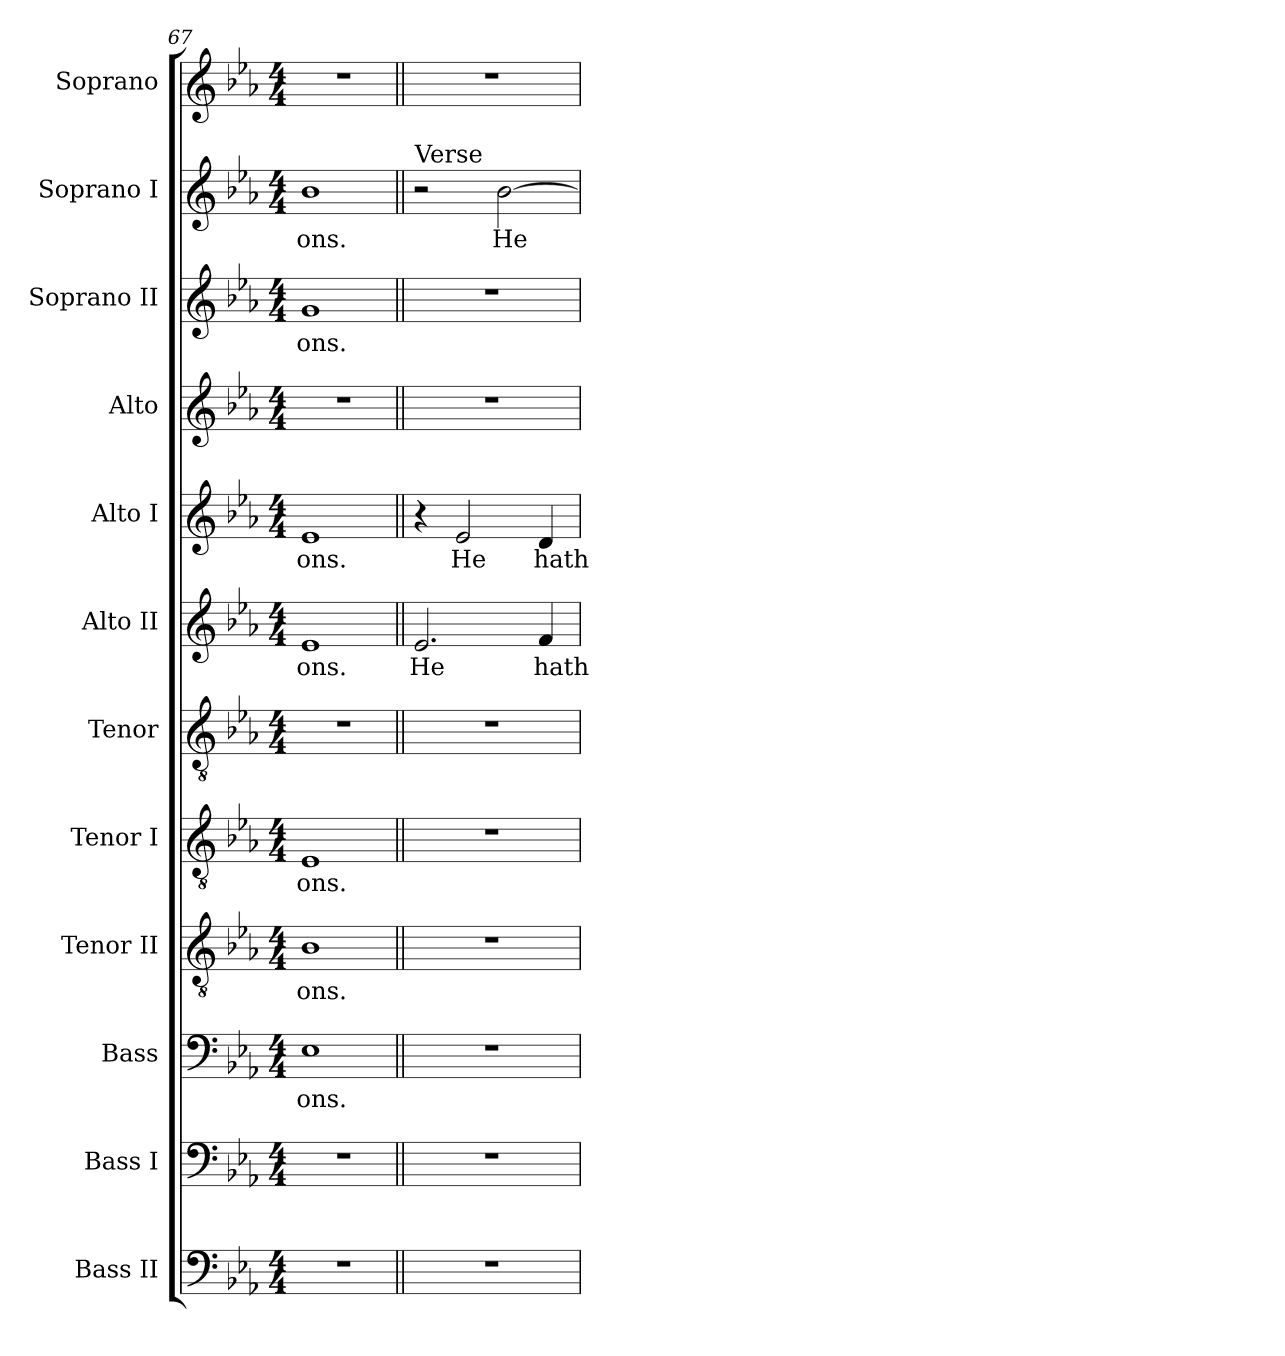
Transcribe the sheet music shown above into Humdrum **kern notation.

**kern	**kern	**kern	**text	**kern	**text	**kern	**text	**kern	**kern	**text	**kern	**text	**kern	**kern	**text	**kern	**text	**kern
*part12	*part11	*part10	*part10	*part9	*part9	*part8	*part8	*part7	*part6	*part6	*part5	*part5	*part4	*part3	*part3	*part2	*part2	*part1
*staff12	*staff11	*staff10	*staff10	*staff9	*staff9	*staff8	*staff8	*staff7	*staff6	*staff6	*staff5	*staff5	*staff4	*staff3	*staff3	*staff2	*staff2	*staff1
*I"Bass II	*I"Bass I	*I"Bass	*	*I"Tenor II	*	*I"Tenor I	*	*I"Tenor	*I"Alto II	*	*I"Alto I	*	*I"Alto	*I"Soprano II	*	*I"Soprano I	*	*I"Soprano
*I'BII	*I'BI	*I'B	*	*I'TII	*	*I'TI	*	*I'T	*I'AII	*	*I'AI	*	*I'A	*I'SII	*	*I'SI	*	*I'S
*clefF4	*clefF4	*clefF4	*	*clefGv2	*	*clefGv2	*	*clefGv2	*clefG2	*	*clefG2	*	*clefG2	*clefG2	*	*clefG2	*	*clefG2
*ITrd7c12	*	*ITrd7c12	*	*ITrd7c12	*	*ITrd7c12	*	*ITrd7c12	*	*	*	*	*	*	*	*	*	*
*k[b-e-a-]	*k[b-e-a-]	*k[b-e-a-]	*	*k[b-e-a-]	*	*k[b-e-a-]	*	*k[b-e-a-]	*k[b-e-a-]	*	*k[b-e-a-]	*	*k[b-e-a-]	*k[b-e-a-]	*	*k[b-e-a-]	*	*k[b-e-a-]
*E-:	*E-:	*E-:	*	*E-:	*	*E-:	*	*E-:	*E-:	*	*E-:	*	*E-:	*E-:	*	*E-:	*	*E-:
*M4/4	*M4/4	*M4/4	*	*M4/4	*	*M4/4	*	*M4/4	*M4/4	*	*M4/4	*	*M4/4	*M4/4	*	*M4/4	*	*M4/4
=67	=67	=67	=67	=67	=67	=67	=67	=67	=67	=67	=67	=67	=67	=67	=67	=67	=67	=67
!	!	!	!LO:LY:b:color=#000000	!	!	!	!	!	!	!	!	!	!	!	!	!	!	!
!	!	!	!	!	!LO:LY:b:color=#000000	!	!	!	!	!	!	!	!	!	!	!	!	!
!	!	!	!	!	!	!	!LO:LY:b:color=#000000	!	!	!	!	!	!	!	!	!	!	!
!	!	!	!	!	!	!	!	!	!	!LO:LY:b:color=#000000	!	!	!	!	!	!	!	!
!	!	!	!	!	!	!	!	!	!	!	!	!LO:LY:b:color=#000000	!	!	!	!	!	!
!	!	!	!	!	!	!	!	!	!	!	!	!	!	!	!LO:LY:b:color=#000000	!	!	!
!	!	!	!	!	!	!	!	!	!	!	!	!	!	!	!	!	!LO:LY:b:color=#000000	!
1r	1r	1EE-i	-ons.	1BB-i	-ons.	1EE-i	-ons.	1r	1e-i	-ons.	1e-i	-ons.	1r	1gi	-ons.	1b-i	-ons.	1r
!!LO:PB:g=z
=68||	=68||	=68||	=68||	=68||	=68||	=68||	=68||	=68||	=68||	=68||	=68||	=68||	=68||	=68||	=68||	=68||	=68||	=68||
!	!	!	!	!	!	!	!	!	!	!	!	!	!	!	!	!LO:TX:a:t=Verse	!	!
!	!	!	!	!	!	!	!	!	!	!LO:LY:b:color=#000000	!	!	!	!	!	!	!	!
1r	1r	1r	.	1r	.	1r	.	1r	2.e-i/	He	4r	.	1r	1r	.	2r	.	1r
!	!	!	!	!	!	!	!	!	!	!	!	!LO:LY:b:color=#000000	!	!	!	!	!	!
.	.	.	.	.	.	.	.	.	.	.	2e-i/	He	.	.	.	.	.	.
!	!	!	!	!	!	!	!	!	!	!	!	!	!	!	!	!	!LO:LY:b:color=#000000	!
.	.	.	.	.	.	.	.	.	.	.	.	.	.	.	.	[>2b-i\	He	.
!	!	!	!	!	!	!	!	!	!	!LO:LY:b:color=#000000	!	!	!	!	!	!	!	!
!	!	!	!	!	!	!	!	!	!	!	!	!LO:LY:b:color=#000000	!	!	!	!	!	!
.	.	.	.	.	.	.	.	.	4fi/	hath	4di/	hath	.	.	.	.	.	.
=	=	=	=	=	=	=	=	=	=	=	=	=	=	=	=	=	=	=
*-	*-	*-	*-	*-	*-	*-	*-	*-	*-	*-	*-	*-	*-	*-	*-	*-	*-	*-
